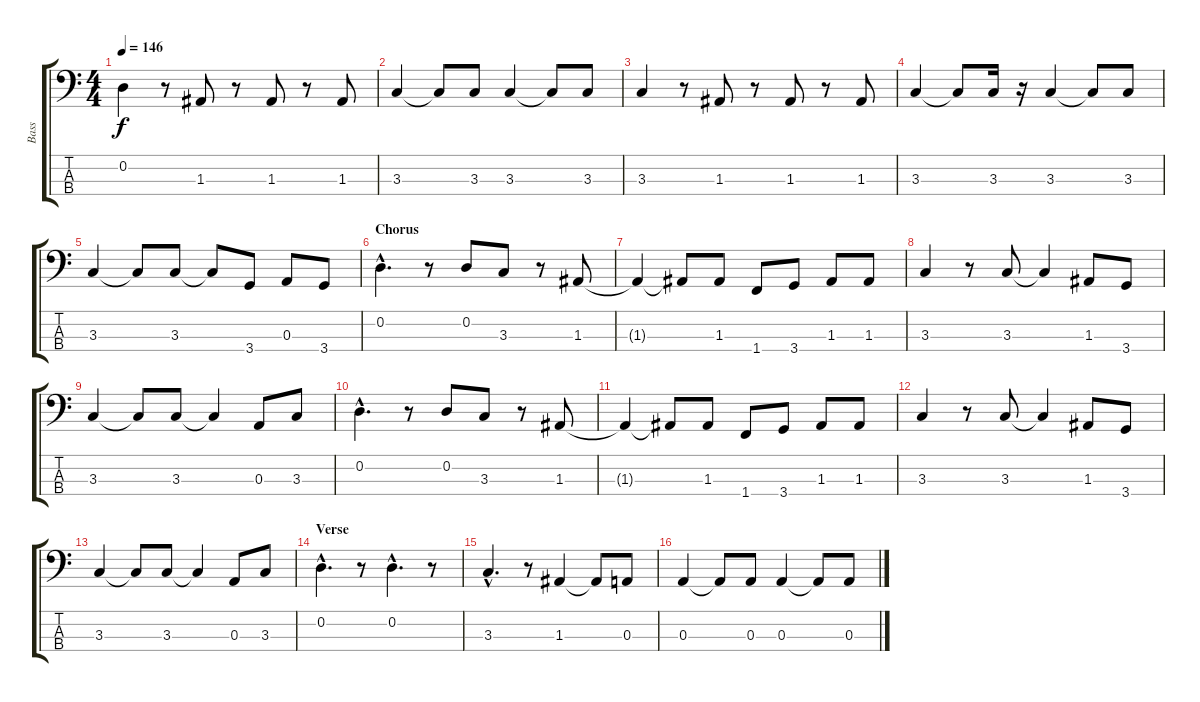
\track ("Bass" "Bass") {instrument electricbassfinger}
\staff {score tabs}
\tuning (G2 D2 A1 E1) {hide}
\ts (4 4)
\tempo 146
\clef f4
\ks c
0.2.4{dy f} r.8 1.3.8 r.8 1.3.8 r.8 1.3.8 |
3.3.4 3.3{t}.8 3.3.8 3.3.4 3.3{t}.8 3.3.8 |
3.3.4 r.8 1.3.8 r.8 1.3.8 r.8 1.3.8 |
3.3.4 3.3{t}.8 3.3.16 r.16 3.3.4 3.3{t}.8 3.3.8 |
3.3.4 3.3{t}.8 3.3.8 3.3{t}.8 3.4.8 0.3.8 3.4.8 |
\section ("" "Chorus")
0.2{hac}.4{d} r.8 0.2.8 3.3.8 r.8 1.3.8 |
1.3{t}.4 1.3{t}.8 1.3.8 1.4.8 3.4.8 1.3.8 1.3.8 |
3.3.4 r.8 3.3.8 3.3{t}.4 1.3.8 3.4.8 |
3.3.4 3.3{t}.8 3.3.8 3.3{t}.4 0.3.8 3.3.8 |
0.2{hac}.4{d} r.8 0.2.8 3.3.8 r.8 1.3.8 |
1.3{t}.4 1.3{t}.8 1.3.8 1.4.8 3.4.8 1.3.8 1.3.8 |
3.3.4 r.8 3.3.8 3.3{t}.4 1.3.8 3.4.8 |
3.3.4 3.3{t}.8 3.3.8 3.3{t}.4 0.3.8 3.3.8 |
\section ("" "Verse")
0.2{hac}.4{d} r.8 0.2{hac}.4{d} r.8 |
3.3{hac}.4{d} r.8 1.3.4 1.3{t}.8 0.3.8 |
0.3.4 0.3{t}.8 0.3.8 0.3.4 0.3{t}.8 0.3.8
